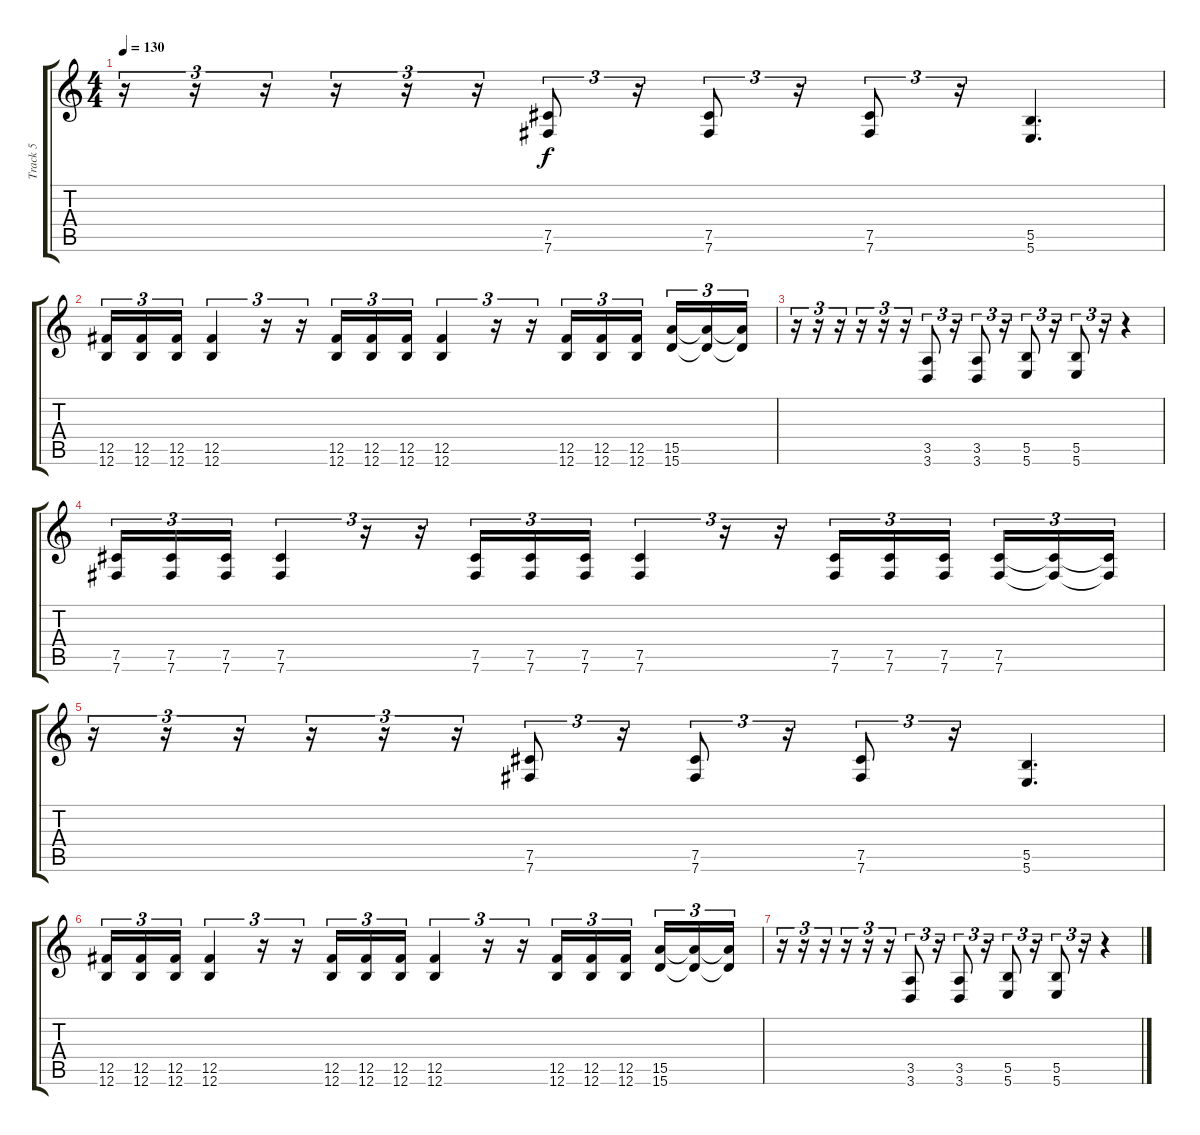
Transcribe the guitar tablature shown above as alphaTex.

\track ("Track 5" "Track 5") {instrument distortionguitar}
\staff {score tabs}
\tuning (Db4 Ab3 E3 B2 Gb2 B1) {hide}
\ts (4 4)
\tempo 130
\clef g2
\ks c
r.16{tu (3 2) dy f} r.16{tu (3 2)} r.16{tu (3 2)} r.16{tu (3 2)} r.16{tu (3 2)} r.16{tu (3 2)} (7.5 7.6).8{tu (3 2)} r.16{tu (3 2)} (7.5 7.6).8{tu (3 2)} r.16{tu (3 2)} (7.5 7.6).8{tu (3 2)} r.16{tu (3 2)} (5.5 5.6).4{d} |
(12.5 12.6).16{tu (3 2)} (12.5 12.6).16{tu (3 2)} (12.5 12.6).16{tu (3 2)} (12.5 12.6).4{tu (3 2)} r.16{tu (3 2)} r.16{tu (3 2)} (12.5 12.6).16{tu (3 2)} (12.5 12.6).16{tu (3 2)} (12.5 12.6).16{tu (3 2)} (12.5 12.6).4{tu (3 2)} r.16{tu (3 2)} r.16{tu (3 2)} (12.5 12.6).16{tu (3 2)} (12.5 12.6).16{tu (3 2)} (12.5 12.6).16{tu (3 2) beam splitsecondary} (15.5 15.6).16{tu (3 2)} (15.5{t} 15.6{t}).16{tu (3 2)} (15.5{t} 15.6{t}).16{tu (3 2)} |
r.16{tu (3 2)} r.16{tu (3 2)} r.16{tu (3 2)} r.16{tu (3 2)} r.16{tu (3 2)} r.16{tu (3 2)} (3.5 3.6).8{tu (3 2)} r.16{tu (3 2)} (3.5 3.6).8{tu (3 2)} r.16{tu (3 2)} (5.5 5.6).8{tu (3 2)} r.16{tu (3 2)} (5.5 5.6).8{tu (3 2)} r.16{tu (3 2)} r.4 |
(7.5 7.6).16{tu (3 2)} (7.5 7.6).16{tu (3 2)} (7.5 7.6).16{tu (3 2)} (7.5 7.6).4{tu (3 2)} r.16{tu (3 2)} r.16{tu (3 2)} (7.5 7.6).16{tu (3 2)} (7.5 7.6).16{tu (3 2)} (7.5 7.6).16{tu (3 2)} (7.5 7.6).4{tu (3 2)} r.16{tu (3 2)} r.16{tu (3 2)} (7.5 7.6).16{tu (3 2)} (7.5 7.6).16{tu (3 2)} (7.5 7.6).16{tu (3 2) beam splitsecondary} (7.5 7.6).16{tu (3 2)} (7.5{t} 7.6{t}).16{tu (3 2)} (7.5{t} 7.6{t}).16{tu (3 2)} |
r.16{tu (3 2)} r.16{tu (3 2)} r.16{tu (3 2)} r.16{tu (3 2)} r.16{tu (3 2)} r.16{tu (3 2)} (7.5 7.6).8{tu (3 2)} r.16{tu (3 2)} (7.5 7.6).8{tu (3 2)} r.16{tu (3 2)} (7.5 7.6).8{tu (3 2)} r.16{tu (3 2)} (5.5 5.6).4{d} |
(12.5 12.6).16{tu (3 2)} (12.5 12.6).16{tu (3 2)} (12.5 12.6).16{tu (3 2)} (12.5 12.6).4{tu (3 2)} r.16{tu (3 2)} r.16{tu (3 2)} (12.5 12.6).16{tu (3 2)} (12.5 12.6).16{tu (3 2)} (12.5 12.6).16{tu (3 2)} (12.5 12.6).4{tu (3 2)} r.16{tu (3 2)} r.16{tu (3 2)} (12.5 12.6).16{tu (3 2)} (12.5 12.6).16{tu (3 2)} (12.5 12.6).16{tu (3 2) beam splitsecondary} (15.5 15.6).16{tu (3 2)} (15.5{t} 15.6{t}).16{tu (3 2)} (15.5{t} 15.6{t}).16{tu (3 2)} |
r.16{tu (3 2)} r.16{tu (3 2)} r.16{tu (3 2)} r.16{tu (3 2)} r.16{tu (3 2)} r.16{tu (3 2)} (3.5 3.6).8{tu (3 2)} r.16{tu (3 2)} (3.5 3.6).8{tu (3 2)} r.16{tu (3 2)} (5.5 5.6).8{tu (3 2)} r.16{tu (3 2)} (5.5 5.6).8{tu (3 2)} r.16{tu (3 2)} r.4
